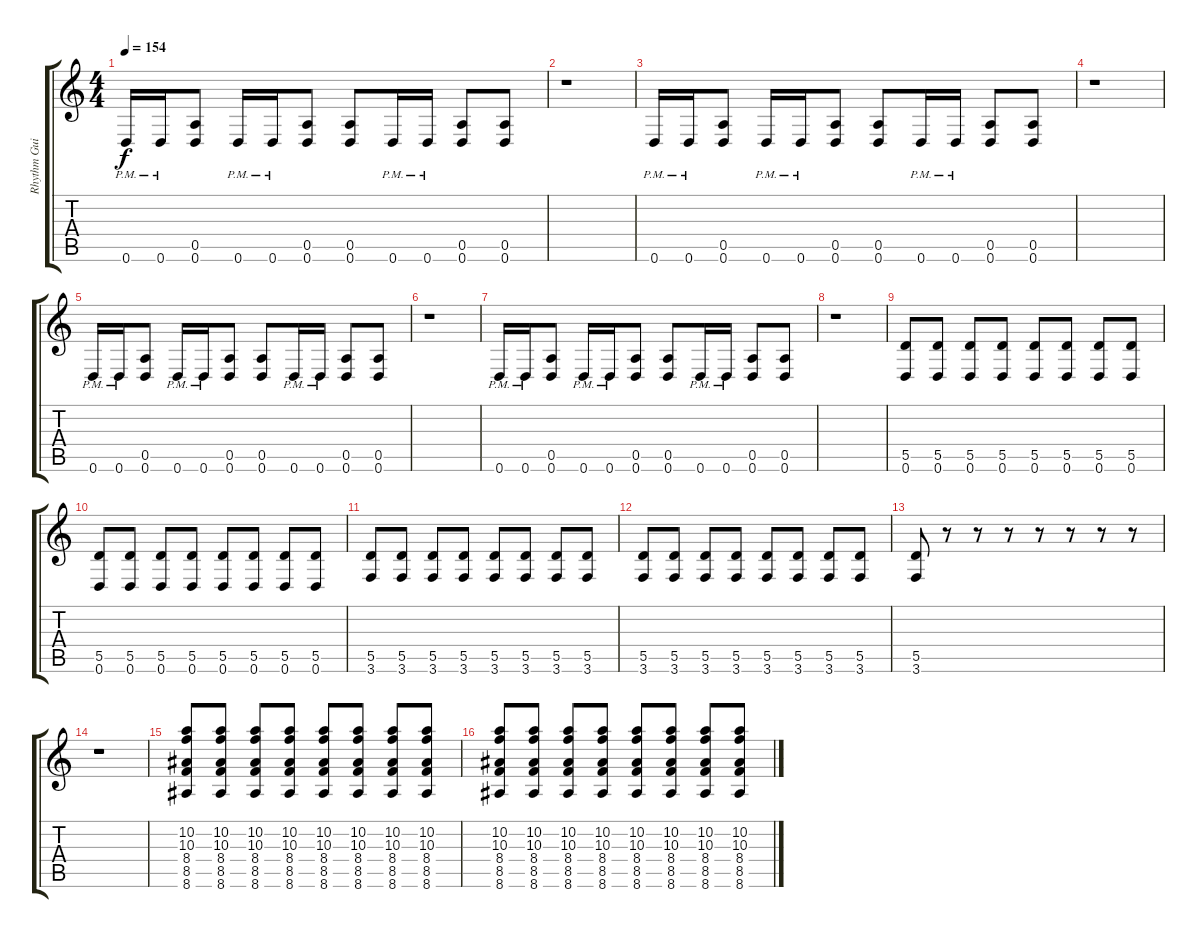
\track ("Rhythm Guitar 2" "Rhythm Gui") {instrument distortionguitar}
\staff {score tabs}
\tuning (E4 B3 G3 D3 A2 D2) {hide}
\ts (4 4)
\tempo 154
\clef g2
\ks c
0.6{pm}.16{dy f} 0.6{pm}.16 (0.5 0.6).8 0.6{pm}.16 0.6{pm}.16 (0.5 0.6).8 (0.5 0.6).8 0.6{pm}.16 0.6{pm}.16 (0.5 0.6).8 (0.5 0.6).8 |
r.1 |
0.6{pm}.16 0.6{pm}.16 (0.5 0.6).8 0.6{pm}.16 0.6{pm}.16 (0.5 0.6).8 (0.5 0.6).8 0.6{pm}.16 0.6{pm}.16 (0.5 0.6).8 (0.5 0.6).8 |
r.1 |
0.6{pm}.16 0.6{pm}.16 (0.5 0.6).8 0.6{pm}.16 0.6{pm}.16 (0.5 0.6).8 (0.5 0.6).8 0.6{pm}.16 0.6{pm}.16 (0.5 0.6).8 (0.5 0.6).8 |
r.1 |
0.6{pm}.16 0.6{pm}.16 (0.5 0.6).8 0.6{pm}.16 0.6{pm}.16 (0.5 0.6).8 (0.5 0.6).8 0.6{pm}.16 0.6{pm}.16 (0.5 0.6).8 (0.5 0.6).8 |
r.1 |
(5.5 0.6).8 (5.5 0.6).8 (5.5 0.6).8 (5.5 0.6).8 (5.5 0.6).8 (5.5 0.6).8 (5.5 0.6).8 (5.5 0.6).8 |
(5.5 0.6).8 (5.5 0.6).8 (5.5 0.6).8 (5.5 0.6).8 (5.5 0.6).8 (5.5 0.6).8 (5.5 0.6).8 (5.5 0.6).8 |
(5.5 3.6).8 (5.5 3.6).8 (5.5 3.6).8 (5.5 3.6).8 (5.5 3.6).8 (5.5 3.6).8 (5.5 3.6).8 (5.5 3.6).8 |
(5.5 3.6).8 (5.5 3.6).8 (5.5 3.6).8 (5.5 3.6).8 (5.5 3.6).8 (5.5 3.6).8 (5.5 3.6).8 (5.5 3.6).8 |
(5.5 3.6).8 r.8 r.8 r.8 r.8 r.8 r.8 r.8 |
r.1 |
(10.2 10.3 8.4 8.5 8.6).8 (10.2 10.3 8.4 8.5 8.6).8 (10.2 10.3 8.4 8.5 8.6).8 (10.2 10.3 8.4 8.5 8.6).8 (10.2 10.3 8.4 8.5 8.6).8 (10.2 10.3 8.4 8.5 8.6).8 (10.2 10.3 8.4 8.5 8.6).8 (10.2 10.3 8.4 8.5 8.6).8 |
(10.2 10.3 8.4 8.5 8.6).8 (10.2 10.3 8.4 8.5 8.6).8 (10.2 10.3 8.4 8.5 8.6).8 (10.2 10.3 8.4 8.5 8.6).8 (10.2 10.3 8.4 8.5 8.6).8 (10.2 10.3 8.4 8.5 8.6).8 (10.2 10.3 8.4 8.5 8.6).8 (10.2 10.3 8.4 8.5 8.6).8
